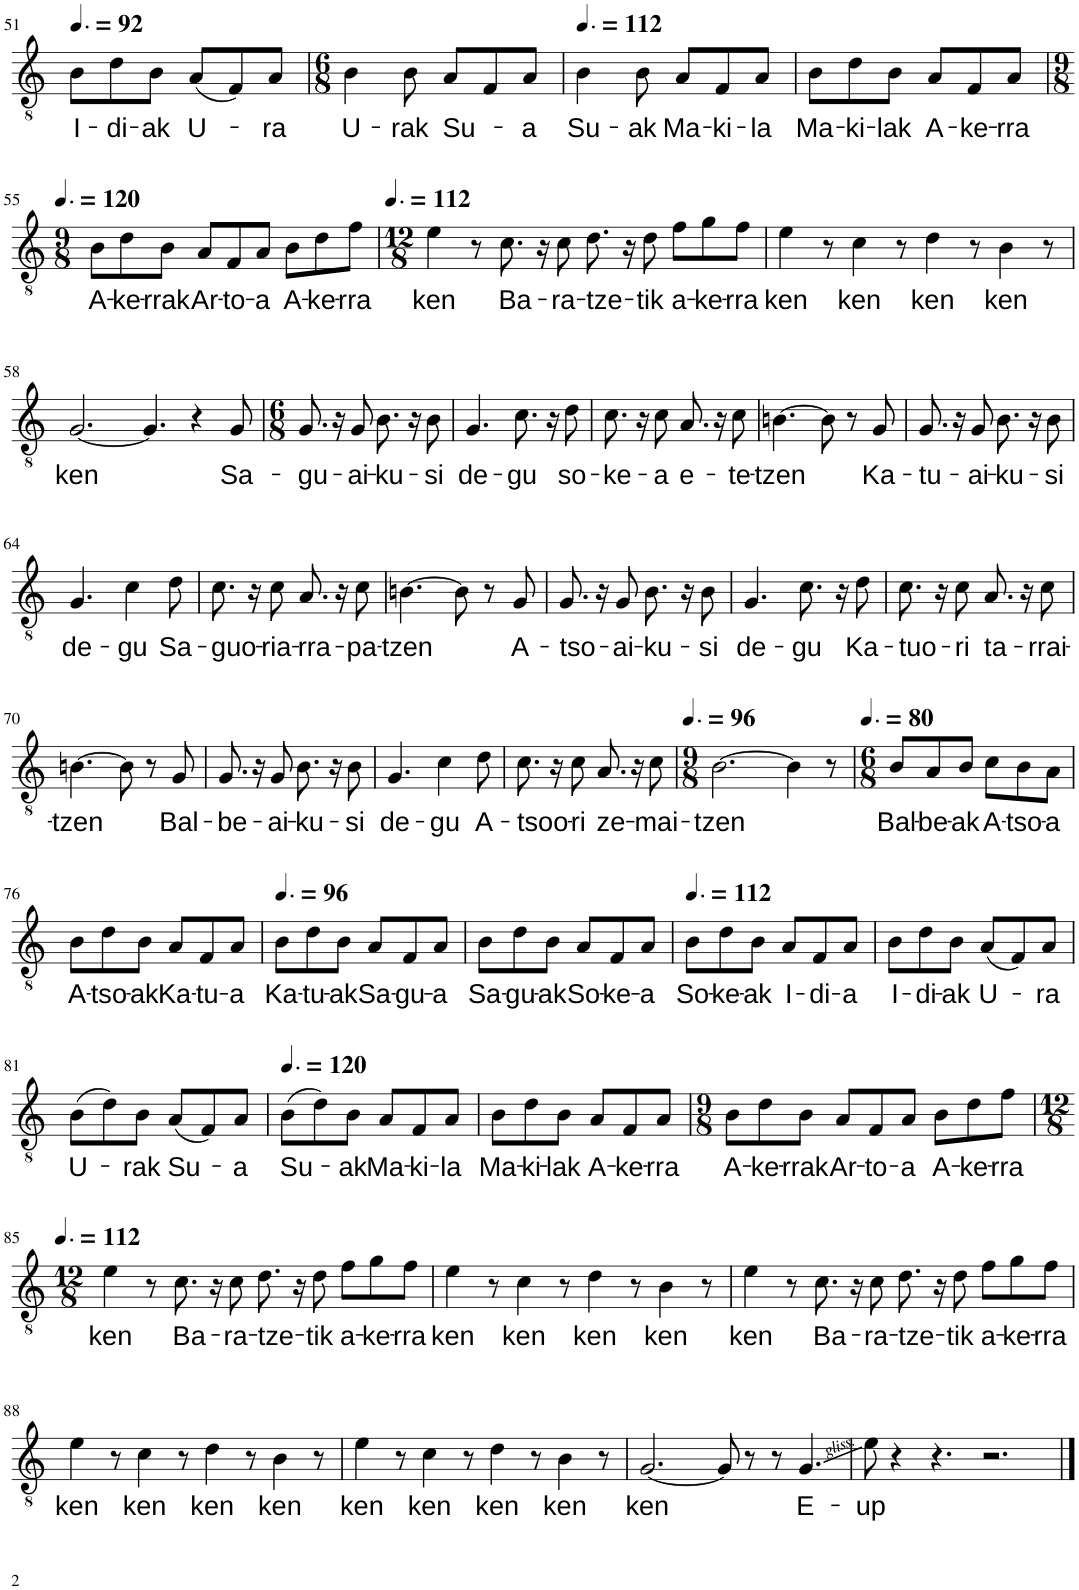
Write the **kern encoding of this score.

**kern	**text
*part1	*part1
*staff1	*staff1
*I"Tenor	*
*I'T.	*
!!LO:PB:g=z
*clefGv2	*
*k[]	*
*M6/8	*
*MM138	*
=51	=51
!	!LO:LY:b
8B\L	I-
!	!LO:LY:b
8d\	-di-
!	!LO:LY:b
8B\J	-ak
!	!LO:LY:b
(8A/L	U-
8F/)	.
!	!LO:LY:b
8A/J	-ra
=52	=52
*M6/8	*
!	!LO:LY:b
4B\	U-
!	!LO:LY:b
8B\	-rak
!	!LO:LY:b
8A/L	Su-
8F/	.
!	!LO:LY:b
8A/J	-a
=53	=53
*MM168	*
!	!LO:LY:b
4B\	Su-
!	!LO:LY:b
8B\	-ak
!	!LO:LY:b
8A/L	Ma-
!	!LO:LY:b
8F/	-ki-
!	!LO:LY:b
8A/J	-la
=54	=54
!	!LO:LY:b
8B\L	Ma-
!	!LO:LY:b
8d\	-ki-
!	!LO:LY:b
8B\J	-lak
!	!LO:LY:b
8A/L	A-
!	!LO:LY:b
8F/	-ke-
!	!LO:LY:b
8A/J	-rra
!!LO:LB:g=z
=55	=55
*M9/8	*
*MM180	*
!	!LO:LY:b
8B\L	A-
!	!LO:LY:b
8d\	-ke-
!	!LO:LY:b
8B\J	-rrak
!	!LO:LY:b
8A/L	Ar-
!	!LO:LY:b
8F/	-to-
!	!LO:LY:b
8A/J	-a
!	!LO:LY:b
8B\L	A-
!	!LO:LY:b
8d\	-ke-
!	!LO:LY:b
8f\J	-rra
=56	=56
*M12/8	*
*MM168	*
!	!LO:LY:b
4e\	ken
8r	.
!	!LO:LY:b
8.c\	Ba-
16r	.
!	!LO:LY:b
8c\	-ra-
!	!LO:LY:b
8.d\	-tze-
16r	.
!	!LO:LY:b
8d\	-tik
!	!LO:LY:b
8f\L	a-
!	!LO:LY:b
8g\	-ke-
!	!LO:LY:b
8f\J	-rra
=57	=57
!	!LO:LY:b
4e\	ken
8r	.
!	!LO:LY:b
4c\	ken
8r	.
!	!LO:LY:b
4d\	ken
8r	.
!	!LO:LY:b
4B\	ken
8r	.
!!LO:LB:g=z
=58	=58
!	!LO:LY:b
[2.G/	ken
4.G/]	.
4r	.
!	!LO:LY:b
8G/	Sa-
=59	=59
*M6/8	*
!	!LO:LY:b
8.G/	-gu-
16r	.
!	!LO:LY:b
8G/	-ai-
!	!LO:LY:b
8.B\	-ku-
16r	.
!	!LO:LY:b
8B\	-si
=60	=60
!	!LO:LY:b
4.G/	de-
!	!LO:LY:b
8.c\	-gu
16r	.
!	!LO:LY:b
8d\	so-
=61	=61
!	!LO:LY:b
8.c\	-ke-
16r	.
!	!LO:LY:b
8c\	-a
!	!LO:LY:b
8.A/	e-
16r	.
!	!LO:LY:b
8c\	-te-
=62	=62
!	!LO:LY:b
[4.Bn\	-tzen
8B\]	.
8r	.
!	!LO:LY:b
8G/	Ka-
=63	=63
!	!LO:LY:b
8.G/	-tu-
16r	.
!	!LO:LY:b
8G/	-ai-
!	!LO:LY:b
8.B\	-ku-
16r	.
!	!LO:LY:b
8B\	-si
!!LO:LB:g=z
=64	=64
!	!LO:LY:b
4.G/	de-
!	!LO:LY:b
4c\	-gu
!	!LO:LY:b
8d\	Sa-
=65	=65
!	!LO:LY:b
8.c\	-guo-
16r	.
!	!LO:LY:b
8c\	-ria-
!	!LO:LY:b
8.A/	-rra-
16r	.
!	!LO:LY:b
8c\	-pa-
=66	=66
!	!LO:LY:b
[4.Bn\	-tzen
8B\]	.
8r	.
!	!LO:LY:b
8G/	A-
=67	=67
!	!LO:LY:b
8.G/	-tso-
16r	.
!	!LO:LY:b
8G/	-ai-
!	!LO:LY:b
8.B\	-ku-
16r	.
!	!LO:LY:b
8B\	-si
=68	=68
!	!LO:LY:b
4.G/	de-
!	!LO:LY:b
8.c\	-gu
16r	.
!	!LO:LY:b
8d\	Ka-
=69	=69
!	!LO:LY:b
8.c\	-tuo-
16r	.
!	!LO:LY:b
8c\	-ri
!	!LO:LY:b
8.A/	ta-
16r	.
!	!LO:LY:b
8c\	-rrai-
!!LO:LB:g=z
=70	=70
!	!LO:LY:b
[4.Bn\	-tzen
8B\]	.
8r	.
!	!LO:LY:b
8G/	Bal-
=71	=71
!	!LO:LY:b
8.G/	-be-
16r	.
!	!LO:LY:b
8G/	-ai-
!	!LO:LY:b
8.B\	-ku-
16r	.
!	!LO:LY:b
8B\	-si
=72	=72
!	!LO:LY:b
4.G/	de-
!	!LO:LY:b
4c\	-gu
!	!LO:LY:b
8d\	A-
=73	=73
!	!LO:LY:b
8.c\	-tsoo-
16r	.
!	!LO:LY:b
8c\	-ri
!	!LO:LY:b
8.A/	ze-
16r	.
!	!LO:LY:b
8c\	-mai-
=74	=74
*M9/8	*
*MM144	*
!	!LO:LY:b
[2.B\	-tzen
4B\]	.
8r	.
=75	=75
*M6/8	*
*MM120	*
!	!LO:LY:b
8B/L	Bal-
!	!LO:LY:b
8A/	-be-
!	!LO:LY:b
8B/J	-ak
!	!LO:LY:b
8c\L	A-
!	!LO:LY:b
8B\	-tso-
!	!LO:LY:b
8A\J	-a
!!LO:LB:g=z
=76	=76
!	!LO:LY:b
8B\L	A-
!	!LO:LY:b
8d\	-tso-
!	!LO:LY:b
8B\J	-ak
!	!LO:LY:b
8A/L	Ka-
!	!LO:LY:b
8F/	-tu-
!	!LO:LY:b
8A/J	-a
=77	=77
*MM144	*
!	!LO:LY:b
8B\L	Ka-
!	!LO:LY:b
8d\	-tu-
!	!LO:LY:b
8B\J	-ak
!	!LO:LY:b
8A/L	Sa-
!	!LO:LY:b
8F/	-gu-
!	!LO:LY:b
8A/J	-a
=78	=78
!	!LO:LY:b
8B\L	Sa-
!	!LO:LY:b
8d\	-gu-
!	!LO:LY:b
8B\J	-ak
!	!LO:LY:b
8A/L	So-
!	!LO:LY:b
8F/	-ke-
!	!LO:LY:b
8A/J	-a
=79	=79
*MM168	*
!	!LO:LY:b
8B\L	So-
!	!LO:LY:b
8d\	-ke-
!	!LO:LY:b
8B\J	-ak
!	!LO:LY:b
8A/L	I-
!	!LO:LY:b
8F/	-di-
!	!LO:LY:b
8A/J	-a
=80	=80
!	!LO:LY:b
8B\L	I-
!	!LO:LY:b
8d\	-di-
!	!LO:LY:b
8B\J	-ak
!	!LO:LY:b
(8A/L	U-
8F/)	.
!	!LO:LY:b
8A/J	-ra
!!LO:LB:g=z
=81	=81
!	!LO:LY:b
(8B\L	U-
8d\)	.
!	!LO:LY:b
8B\J	-rak
!	!LO:LY:b
(8A/L	Su-
8F/)	.
!	!LO:LY:b
8A/J	-a
=82	=82
*MM180	*
!	!LO:LY:b
(8B\L	Su-
8d\)	.
!	!LO:LY:b
8B\J	-ak
!	!LO:LY:b
8A/L	Ma-
!	!LO:LY:b
8F/	-ki-
!	!LO:LY:b
8A/J	-la
=83	=83
!	!LO:LY:b
8B\L	Ma-
!	!LO:LY:b
8d\	-ki-
!	!LO:LY:b
8B\J	-lak
!	!LO:LY:b
8A/L	A-
!	!LO:LY:b
8F/	-ke-
!	!LO:LY:b
8A/J	-rra
=84	=84
*M9/8	*
!	!LO:LY:b
8B\L	A-
!	!LO:LY:b
8d\	-ke-
!	!LO:LY:b
8B\J	-rrak
!	!LO:LY:b
8A/L	Ar-
!	!LO:LY:b
8F/	-to-
!	!LO:LY:b
8A/J	-a
!	!LO:LY:b
8B\L	A-
!	!LO:LY:b
8d\	-ke-
!	!LO:LY:b
8f\J	-rra
!!LO:LB:g=z
=85	=85
*M12/8	*
*MM168	*
!	!LO:LY:b
4e\	ken
8r	.
!	!LO:LY:b
8.c\	Ba-
16r	.
!	!LO:LY:b
8c\	-ra-
!	!LO:LY:b
8.d\	-tze-
16r	.
!	!LO:LY:b
8d\	-tik
!	!LO:LY:b
8f\L	a-
!	!LO:LY:b
8g\	-ke-
!	!LO:LY:b
8f\J	-rra
=86	=86
!	!LO:LY:b
4e\	ken
8r	.
!	!LO:LY:b
4c\	ken
8r	.
!	!LO:LY:b
4d\	ken
8r	.
!	!LO:LY:b
4B\	ken
8r	.
=87	=87
!	!LO:LY:b
4e\	ken
8r	.
!	!LO:LY:b
8.c\	Ba-
16r	.
!	!LO:LY:b
8c\	-ra-
!	!LO:LY:b
8.d\	-tze-
16r	.
!	!LO:LY:b
8d\	-tik
!	!LO:LY:b
8f\L	a-
!	!LO:LY:b
8g\	-ke-
!	!LO:LY:b
8f\J	-rra
!!LO:LB:g=z
=88	=88
!	!LO:LY:b
4e\	ken
8r	.
!	!LO:LY:b
4c\	ken
8r	.
!	!LO:LY:b
4d\	ken
8r	.
!	!LO:LY:b
4B\	ken
8r	.
=89	=89
!	!LO:LY:b
4e\	ken
8r	.
!	!LO:LY:b
4c\	ken
8r	.
!	!LO:LY:b
4d\	ken
8r	.
!	!LO:LY:b
4B\	ken
8r	.
=90	=90
!	!LO:LY:b
[2.G/	ken
8G/]	.
8r	.
8r	.
!	!LO:LY:b
4.G/	E-
=91	=91
!	!LO:LY:b
8e\	-up
4r	.
4.r	.
2.r	.
==	==
*-	*-
